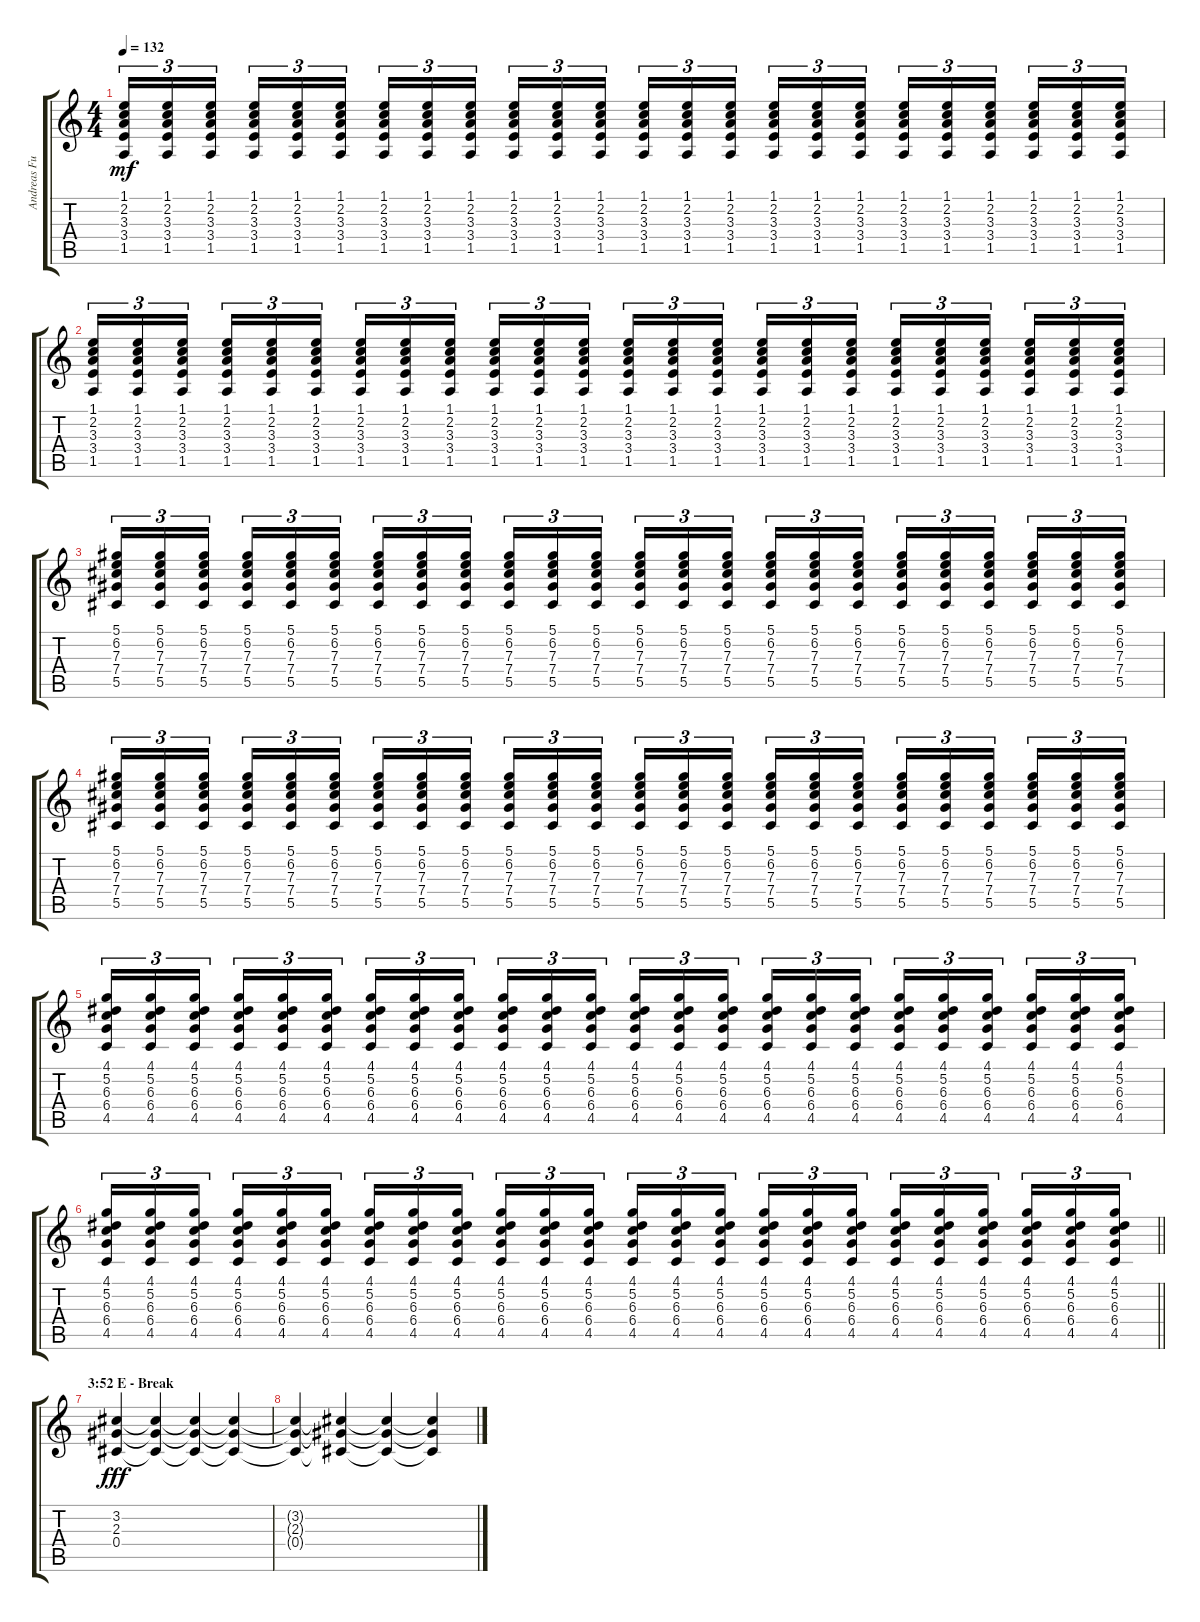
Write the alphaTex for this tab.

\track ("Andreas Fullmestad (D# Tuning)" "Andreas Fu") {instrument distortionguitar}
\staff {score tabs}
\tuning (Eb4 Bb3 Gb3 Db3 Ab2 Eb2) {hide}
\ts (4 4)
\tempo 132
\clef g2
\ks c
(1.1 2.2 3.3 3.4 1.5).16{tu (3 2) dy mf} (1.1 2.2 3.3 3.4 1.5).16{tu (3 2)} (1.1 2.2 3.3 3.4 1.5).16{tu (3 2) beam splitsecondary} (1.1 2.2 3.3 3.4 1.5).16{tu (3 2)} (1.1 2.2 3.3 3.4 1.5).16{tu (3 2)} (1.1 2.2 3.3 3.4 1.5).16{tu (3 2)} (1.1 2.2 3.3 3.4 1.5).16{tu (3 2)} (1.1 2.2 3.3 3.4 1.5).16{tu (3 2)} (1.1 2.2 3.3 3.4 1.5).16{tu (3 2) beam splitsecondary} (1.1 2.2 3.3 3.4 1.5).16{tu (3 2)} (1.1 2.2 3.3 3.4 1.5).16{tu (3 2)} (1.1 2.2 3.3 3.4 1.5).16{tu (3 2)} (1.1 2.2 3.3 3.4 1.5).16{tu (3 2)} (1.1 2.2 3.3 3.4 1.5).16{tu (3 2)} (1.1 2.2 3.3 3.4 1.5).16{tu (3 2) beam splitsecondary} (1.1 2.2 3.3 3.4 1.5).16{tu (3 2)} (1.1 2.2 3.3 3.4 1.5).16{tu (3 2)} (1.1 2.2 3.3 3.4 1.5).16{tu (3 2)} (1.1 2.2 3.3 3.4 1.5).16{tu (3 2)} (1.1 2.2 3.3 3.4 1.5).16{tu (3 2)} (1.1 2.2 3.3 3.4 1.5).16{tu (3 2) beam splitsecondary} (1.1 2.2 3.3 3.4 1.5).16{tu (3 2)} (1.1 2.2 3.3 3.4 1.5).16{tu (3 2)} (1.1 2.2 3.3 3.4 1.5).16{tu (3 2)} |
(1.1 2.2 3.3 3.4 1.5).16{tu (3 2)} (1.1 2.2 3.3 3.4 1.5).16{tu (3 2)} (1.1 2.2 3.3 3.4 1.5).16{tu (3 2) beam splitsecondary} (1.1 2.2 3.3 3.4 1.5).16{tu (3 2)} (1.1 2.2 3.3 3.4 1.5).16{tu (3 2)} (1.1 2.2 3.3 3.4 1.5).16{tu (3 2)} (1.1 2.2 3.3 3.4 1.5).16{tu (3 2)} (1.1 2.2 3.3 3.4 1.5).16{tu (3 2)} (1.1 2.2 3.3 3.4 1.5).16{tu (3 2) beam splitsecondary} (1.1 2.2 3.3 3.4 1.5).16{tu (3 2)} (1.1 2.2 3.3 3.4 1.5).16{tu (3 2)} (1.1 2.2 3.3 3.4 1.5).16{tu (3 2)} (1.1 2.2 3.3 3.4 1.5).16{tu (3 2)} (1.1 2.2 3.3 3.4 1.5).16{tu (3 2)} (1.1 2.2 3.3 3.4 1.5).16{tu (3 2) beam splitsecondary} (1.1 2.2 3.3 3.4 1.5).16{tu (3 2)} (1.1 2.2 3.3 3.4 1.5).16{tu (3 2)} (1.1 2.2 3.3 3.4 1.5).16{tu (3 2)} (1.1 2.2 3.3 3.4 1.5).16{tu (3 2)} (1.1 2.2 3.3 3.4 1.5).16{tu (3 2)} (1.1 2.2 3.3 3.4 1.5).16{tu (3 2) beam splitsecondary} (1.1 2.2 3.3 3.4 1.5).16{tu (3 2)} (1.1 2.2 3.3 3.4 1.5).16{tu (3 2)} (1.1 2.2 3.3 3.4 1.5).16{tu (3 2)} |
(5.1 6.2 7.3 7.4 5.5).16{tu (3 2)} (5.1 6.2 7.3 7.4 5.5).16{tu (3 2)} (5.1 6.2 7.3 7.4 5.5).16{tu (3 2) beam splitsecondary} (5.1 6.2 7.3 7.4 5.5).16{tu (3 2)} (5.1 6.2 7.3 7.4 5.5).16{tu (3 2)} (5.1 6.2 7.3 7.4 5.5).16{tu (3 2)} (5.1 6.2 7.3 7.4 5.5).16{tu (3 2)} (5.1 6.2 7.3 7.4 5.5).16{tu (3 2)} (5.1 6.2 7.3 7.4 5.5).16{tu (3 2) beam splitsecondary} (5.1 6.2 7.3 7.4 5.5).16{tu (3 2)} (5.1 6.2 7.3 7.4 5.5).16{tu (3 2)} (5.1 6.2 7.3 7.4 5.5).16{tu (3 2)} (5.1 6.2 7.3 7.4 5.5).16{tu (3 2)} (5.1 6.2 7.3 7.4 5.5).16{tu (3 2)} (5.1 6.2 7.3 7.4 5.5).16{tu (3 2) beam splitsecondary} (5.1 6.2 7.3 7.4 5.5).16{tu (3 2)} (5.1 6.2 7.3 7.4 5.5).16{tu (3 2)} (5.1 6.2 7.3 7.4 5.5).16{tu (3 2)} (5.1 6.2 7.3 7.4 5.5).16{tu (3 2)} (5.1 6.2 7.3 7.4 5.5).16{tu (3 2)} (5.1 6.2 7.3 7.4 5.5).16{tu (3 2) beam splitsecondary} (5.1 6.2 7.3 7.4 5.5).16{tu (3 2)} (5.1 6.2 7.3 7.4 5.5).16{tu (3 2)} (5.1 6.2 7.3 7.4 5.5).16{tu (3 2)} |
(5.1 6.2 7.3 7.4 5.5).16{tu (3 2)} (5.1 6.2 7.3 7.4 5.5).16{tu (3 2)} (5.1 6.2 7.3 7.4 5.5).16{tu (3 2) beam splitsecondary} (5.1 6.2 7.3 7.4 5.5).16{tu (3 2)} (5.1 6.2 7.3 7.4 5.5).16{tu (3 2)} (5.1 6.2 7.3 7.4 5.5).16{tu (3 2)} (5.1 6.2 7.3 7.4 5.5).16{tu (3 2)} (5.1 6.2 7.3 7.4 5.5).16{tu (3 2)} (5.1 6.2 7.3 7.4 5.5).16{tu (3 2) beam splitsecondary} (5.1 6.2 7.3 7.4 5.5).16{tu (3 2)} (5.1 6.2 7.3 7.4 5.5).16{tu (3 2)} (5.1 6.2 7.3 7.4 5.5).16{tu (3 2)} (5.1 6.2 7.3 7.4 5.5).16{tu (3 2)} (5.1 6.2 7.3 7.4 5.5).16{tu (3 2)} (5.1 6.2 7.3 7.4 5.5).16{tu (3 2) beam splitsecondary} (5.1 6.2 7.3 7.4 5.5).16{tu (3 2)} (5.1 6.2 7.3 7.4 5.5).16{tu (3 2)} (5.1 6.2 7.3 7.4 5.5).16{tu (3 2)} (5.1 6.2 7.3 7.4 5.5).16{tu (3 2)} (5.1 6.2 7.3 7.4 5.5).16{tu (3 2)} (5.1 6.2 7.3 7.4 5.5).16{tu (3 2) beam splitsecondary} (5.1 6.2 7.3 7.4 5.5).16{tu (3 2)} (5.1 6.2 7.3 7.4 5.5).16{tu (3 2)} (5.1 6.2 7.3 7.4 5.5).16{tu (3 2)} |
(4.1 5.2 6.3 6.4 4.5).16{tu (3 2)} (4.1 5.2 6.3 6.4 4.5).16{tu (3 2)} (4.1 5.2 6.3 6.4 4.5).16{tu (3 2) beam splitsecondary} (4.1 5.2 6.3 6.4 4.5).16{tu (3 2)} (4.1 5.2 6.3 6.4 4.5).16{tu (3 2)} (4.1 5.2 6.3 6.4 4.5).16{tu (3 2)} (4.1 5.2 6.3 6.4 4.5).16{tu (3 2)} (4.1 5.2 6.3 6.4 4.5).16{tu (3 2)} (4.1 5.2 6.3 6.4 4.5).16{tu (3 2) beam splitsecondary} (4.1 5.2 6.3 6.4 4.5).16{tu (3 2)} (4.1 5.2 6.3 6.4 4.5).16{tu (3 2)} (4.1 5.2 6.3 6.4 4.5).16{tu (3 2)} (4.1 5.2 6.3 6.4 4.5).16{tu (3 2)} (4.1 5.2 6.3 6.4 4.5).16{tu (3 2)} (4.1 5.2 6.3 6.4 4.5).16{tu (3 2) beam splitsecondary} (4.1 5.2 6.3 6.4 4.5).16{tu (3 2)} (4.1 5.2 6.3 6.4 4.5).16{tu (3 2)} (4.1 5.2 6.3 6.4 4.5).16{tu (3 2)} (4.1 5.2 6.3 6.4 4.5).16{tu (3 2)} (4.1 5.2 6.3 6.4 4.5).16{tu (3 2)} (4.1 5.2 6.3 6.4 4.5).16{tu (3 2) beam splitsecondary} (4.1 5.2 6.3 6.4 4.5).16{tu (3 2)} (4.1 5.2 6.3 6.4 4.5).16{tu (3 2)} (4.1 5.2 6.3 6.4 4.5).16{tu (3 2)} |
\barLineRight lightlight
(4.1 5.2 6.3 6.4 4.5).16{tu (3 2)} (4.1 5.2 6.3 6.4 4.5).16{tu (3 2)} (4.1 5.2 6.3 6.4 4.5).16{tu (3 2) beam splitsecondary} (4.1 5.2 6.3 6.4 4.5).16{tu (3 2)} (4.1 5.2 6.3 6.4 4.5).16{tu (3 2)} (4.1 5.2 6.3 6.4 4.5).16{tu (3 2)} (4.1 5.2 6.3 6.4 4.5).16{tu (3 2)} (4.1 5.2 6.3 6.4 4.5).16{tu (3 2)} (4.1 5.2 6.3 6.4 4.5).16{tu (3 2) beam splitsecondary} (4.1 5.2 6.3 6.4 4.5).16{tu (3 2)} (4.1 5.2 6.3 6.4 4.5).16{tu (3 2)} (4.1 5.2 6.3 6.4 4.5).16{tu (3 2)} (4.1 5.2 6.3 6.4 4.5).16{tu (3 2)} (4.1 5.2 6.3 6.4 4.5).16{tu (3 2)} (4.1 5.2 6.3 6.4 4.5).16{tu (3 2) beam splitsecondary} (4.1 5.2 6.3 6.4 4.5).16{tu (3 2)} (4.1 5.2 6.3 6.4 4.5).16{tu (3 2)} (4.1 5.2 6.3 6.4 4.5).16{tu (3 2)} (4.1 5.2 6.3 6.4 4.5).16{tu (3 2)} (4.1 5.2 6.3 6.4 4.5).16{tu (3 2)} (4.1 5.2 6.3 6.4 4.5).16{tu (3 2) beam splitsecondary} (4.1 5.2 6.3 6.4 4.5).16{tu (3 2)} (4.1 5.2 6.3 6.4 4.5).16{tu (3 2)} (4.1 5.2 6.3 6.4 4.5).16{tu (3 2)} |
\section ("" "3:52 E - Break")
(3.2 2.3 0.4).4{dy fff} (3.2{t} 2.3{t} 0.4{t}).4 (3.2{t} 2.3{t} 0.4{t}).4 (3.2{t} 2.3{t} 0.4{t}).4 |
(3.2{t} 2.3{t} 0.4{t}).4 (3.2{t} 2.3{t} 0.4{t}).4 (3.2{t} 2.3{t} 0.4{t}).4 (3.2{t} 2.3{t} 0.4{t}).4
